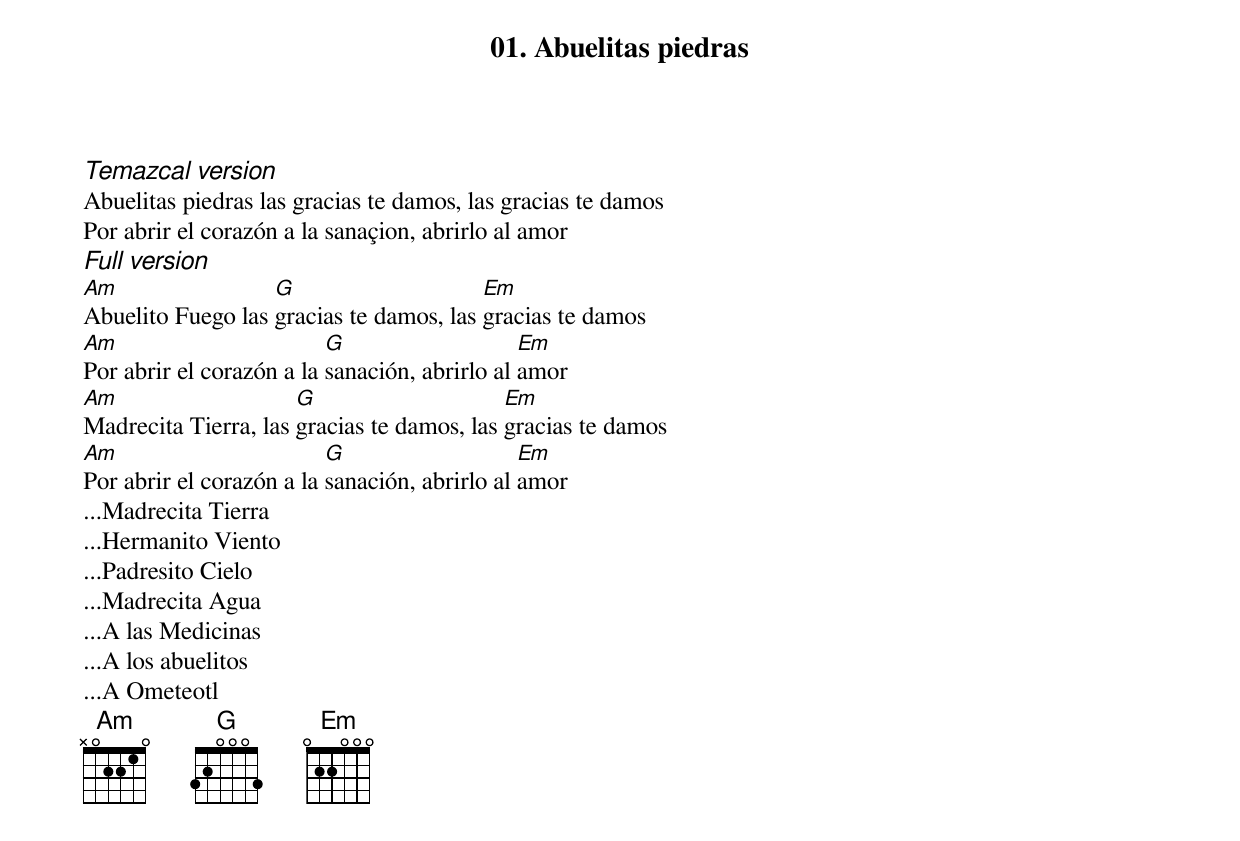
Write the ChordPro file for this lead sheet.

{title: 01. Abuelitas piedras}
{ci: Temazcal version}
Abuelitas piedras las gracias te damos, las gracias te damos
Por abrir el corazón a la sanaçion, abrirlo al amor
{ci: Full version}
[Am]Abuelito Fuego las [G]gracias te damos, las [Em]gracias te damos
[Am]Por abrir el corazón a la [G]sanación, abrirlo al [Em]amor
[Am]Madrecita Tierra, las [G]gracias te damos, las [Em]gracias te damos
[Am]Por abrir el corazón a la [G]sanación, abrirlo al [Em]amor
...Madrecita Tierra
...Hermanito Viento
...Padresito Cielo
...Madrecita Agua
...A las Medicinas
...A los abuelitos
...A Ometeotl
